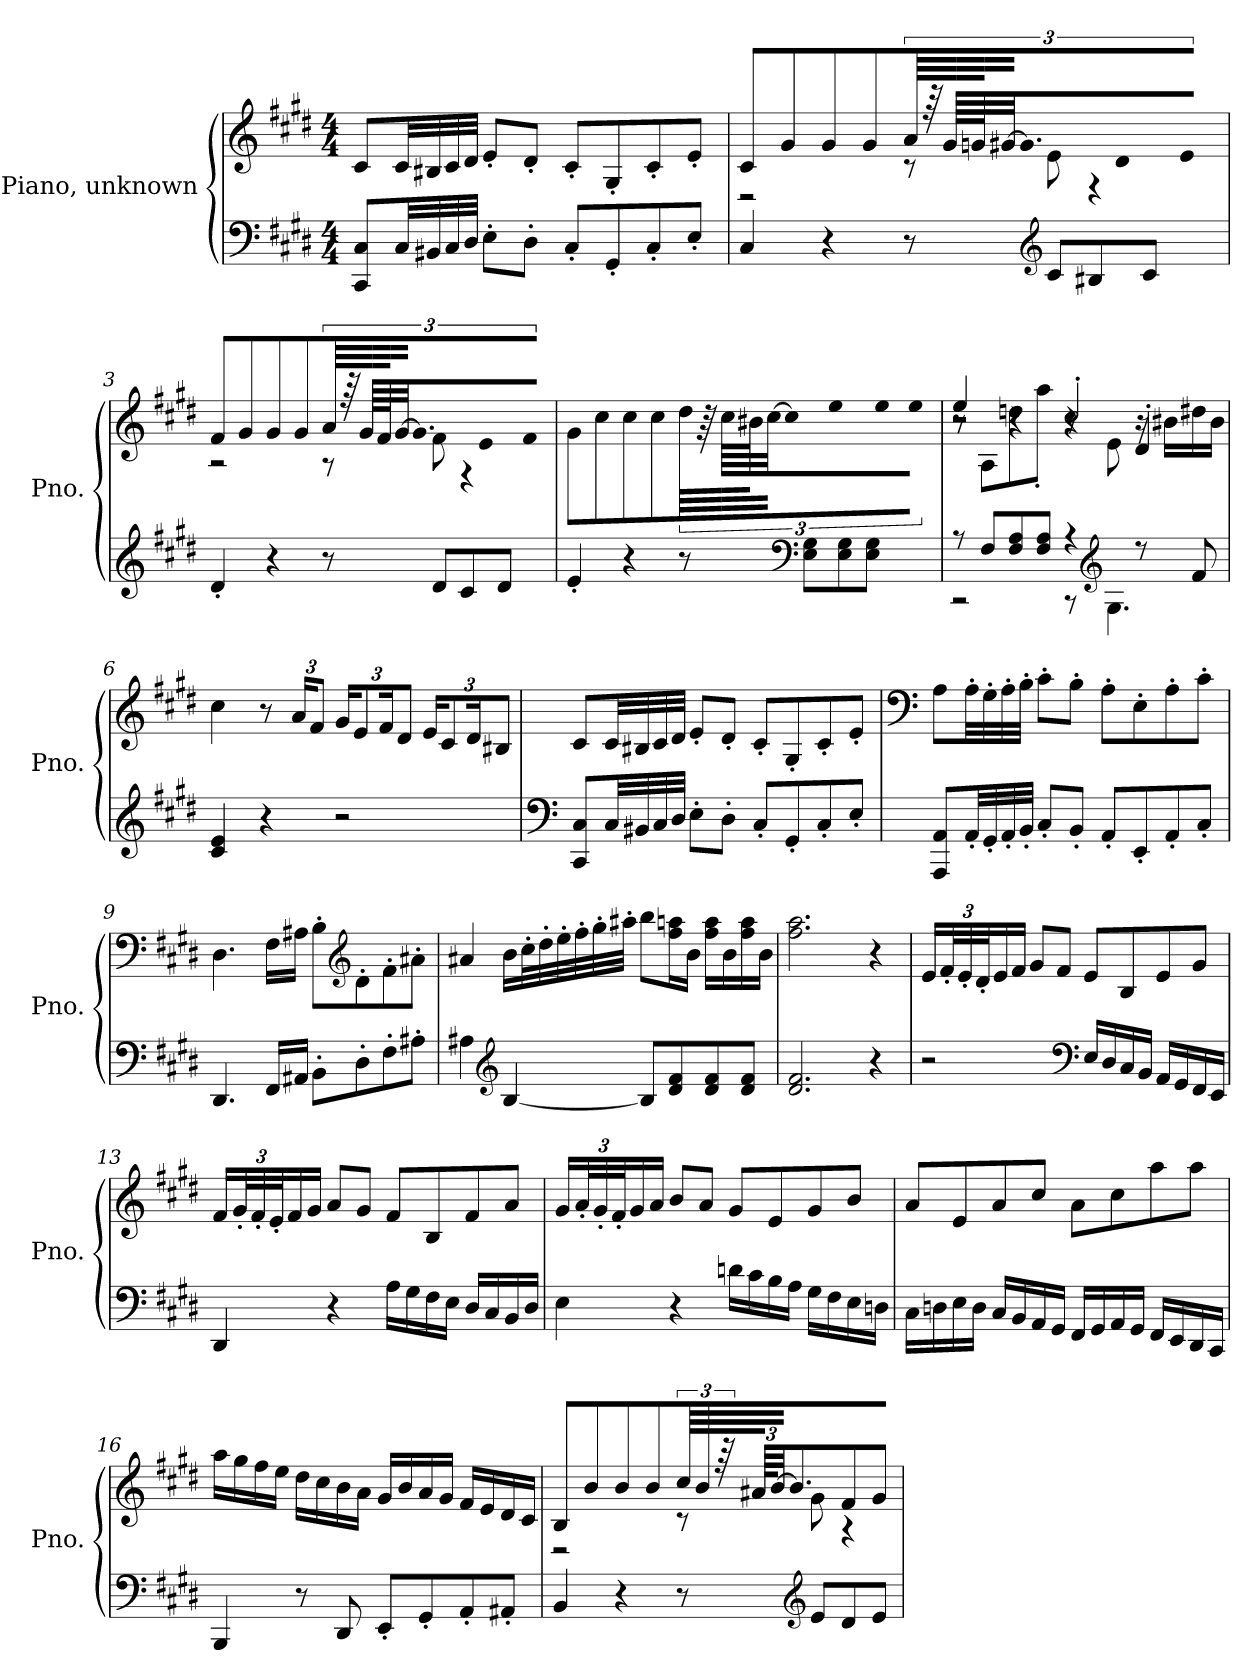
**kern	**kern
*part1	*part1
*staff2	*staff1
*I"Piano, unknown	*
*I'Pno.	*
*clefF4	*clefG2
*k[f#c#g#d#]	*k[f#c#g#d#]
*M4/4	*M4/4
*MM120	*MM120
=1	=1
8CC#/ 8C#/L	8c#/L
32C#/LL	32c#/LL
32BB#X/	32B#X/
32C#/	32c#/
32D#/JJJ	32d#/JJJ
8E'\L	8e'/L
8D#'\J	8d#'/J
8C#'/L	8c#'/L
8GG#'/	8G#'/
8C#'/	8c#'/
8E'/J	8e'/J
=2	=2
*	*^
4C#/	8c#/L	2r
.	8g#/	.
4r	8g#/	.
.	8g#/	.
8r	96a/Jkkk	8r
.	96r	.
.	96g#/LLLL	.
*	*Xbrackettup	*
.	96gn/J	.
.	[48g#X/JJ	.
.	8.g#/]	.
*clefG2	*	*
8c#/L	.	8e\
8B#X/	8d#/	4r
8c#/J	8e/J	.
!!LO:LB:g=z	!!
=3	=3	=3
4d#'/	8f#/L	2r
.	8g#/	.
4r	8g#/	.
.	8g#/	.
*	*brackettup	*
8r	96a/Jkkk	8r
.	96r	.
.	96g#/LLLL	.
*	*Xbrackettup	*
.	96f#/J	.
.	[48g#/JJ	.
.	8.g#/]	.
8d#/L	.	8f#\
8c#/	8e/	4r
8d#/J	8f#/J	.
*	*v	*v
=4	=4
4e'/	8g#\L
.	8cc#\
4r	8cc#\
.	8cc#\
*	*brackettup
8r	96dd#\Jkkk
.	96r
.	96cc#\LLLL
*	*Xbrackettup
.	96b#X\J
.	[48cc#\J
.	16cc#\J]
*clefF4	*
8E\ 8G#\L	8ee\
8E\ 8G#\	8ee\
8E\ 8G#\J	8ee\J
=5	=5
*^	*^
*	*	*	*^
8r	2r	4ee/	8r	2r
8F#/L	.	.	8A\L	.
8F#/ 8A/	.	4r	8ddn\	.
8F#/ 8A/J	.	.	8aa'\J	.
4r	8r	2cc#'/	8r	4r
*clefG2	*	*	*	*
.	4.G#\	.	8e\	.
8r	.	.	16r	4d#'/
.	.	.	16b#X\LL	.
8f#/	.	.	16dd#X\	.
.	.	.	16b#\JJ	.
*v	*v	*	*	*
*	*v	*v	*v
!!LO:LB:g=z
=6	=6
4c#/ 4e/	4cc#\
4r	8r
.	24a/KL
.	12f#/J
2r	24g#/KL
.	12e/
.	24f#/K
.	12d#/J
.	24e/KL
.	12c#/
.	24d#/K
.	12B#X/J
=7	=7
*clefF4	*
8CC#/ 8C#/L	8c#/L
32C#/LL	32c#/LL
32BB#X/	32B#X/
32C#/	32c#/
32D#/JJJ	32d#/JJJ
8E'\L	8e'/L
8D#'\J	8d#'/J
8C#'/L	8c#'/L
8GG#'/	8G#'/
8C#'/	8c#'/
8E'/J	8e'/J
=8	=8
*	*clefF4
8AAA/ 8AA/L	8A\L
32AA'/LL	32A'\LL
32GG#'/	32G#'\
32AA'/	32A'\
32BB'/JJJ	32B'\JJJ
8C#'/L	8c#'\L
8BB'/J	8B'\J
8AA'/L	8A'\L
8EE'/	8E'\
8AA'/	8A'\
8C#'/J	8c#'\J
!!LO:LB:g=z
=9	=9
4.DD#/	4.D#\
16FF#/LL	16F#\LL
16AA#X/JJ	16A#X\JJ
8BB'\L	8B'\L
*	*clefG2
8D#'\	8d#'\
8F#'\	8f#'\
8A#X'\J	8a#X'\J
=10	=10
4A#X\	4a#X/
*clefG2	*
[4B/	16b\LL
.	32cc#'\L
.	32dd#'\
.	32ee'\
.	32ff#'\
.	32gg#'\
.	32aa#X'\JJJ
8B/L]	8bb\L
8d#/ 8f#/	16ff#\ 16aan\L
.	16b\JJ
8d#/ 8f#/	16ff#\ 16aa\LL
.	16b\
8d#/ 8f#/J	16ff#\ 16aa\
.	16b\JJ
=11	=11
2.d#/ 2.f#/	2.ff#\ 2.aa\
4r	4r
!!LO:LB:g=z
=12	=12
2r	16e/LL
.	48f#'/L
.	48e'/
.	48d#'/J
.	16e/
.	16f#/JJ
.	8g#/L
.	8f#/J
*clefF4	*
16E/LL	8e/L
16D#/	.
16C#/	8B/
16BB/JJ	.
16AA/LL	8e/
16GG#/	.
16FF#/	8g#/J
16EE/JJ	.
=13	=13
4DD#/	16f#/LL
.	48g#'/L
.	48f#'/
.	48e'/J
.	16f#/
.	16g#/JJ
4r	8a/L
.	8g#/J
16A\LL	8f#/L
16G#\	.
16F#\	8B/
16E\JJ	.
16D#/LL	8f#/
16C#/	.
16BB/	8a/J
16D#/JJ	.
!!LO:LB:g=z
=14	=14
4E\	16g#/LL
.	48a'/L
.	48g#'/
.	48f#'/J
.	16g#/
.	16a/JJ
4r	8b/L
.	8a/J
16dn\LL	8g#/L
16c#\	.
16B\	8e/
16A\JJ	.
16G#\LL	8g#/
16F#\	.
16E\	8b/J
16Dn\JJ	.
=15	=15
16C#\LL	8a/L
16Dn\	.
16E\	8e/
16D\JJ	.
16C#/LL	8a/
16BB/	.
16AA/	8cc#/J
16GG#/JJ	.
16FF#/LL	8a\L
16GG#/	.
16AA/	8cc#\
16GG#/JJ	.
16FF#/LL	8aa\
16EE/	.
16DD#/	8aa\J
16CC#/JJ	.
!!LO:PB:g=z
=16	=16
4BBB/	16aa\LL
.	16gg#\
.	16ff#\
.	16ee\JJ
8r	16dd#\LL
.	16cc#\
8DD#/	16b\
.	16a\JJ
8EE'/L	16g#/LL
.	16b/
8GG#'/	16a/
.	16g#/JJ
8AA'/	16f#/LL
.	16e/
8AA#X'/J	16d#/
.	16c#/JJ
=17	=17
*	*^
4BB/	8B/L	2r
.	8b/	.
4r	8b/	.
.	8b/	.
*	*brackettup	*
8r	96cc#/LLL	8r
.	96b/JJJJ	.
.	96r	.
*	*Xbrackettup	*
.	96a#X/KLLL	.
.	[48b/JJ	.
.	8.b/]	.
*clefG2	*	*
8e/L	.	8g#\
8d#/	8f#/	4r
8e/J	8g#/J	.
*	*v	*v
=	=
*-	*-
